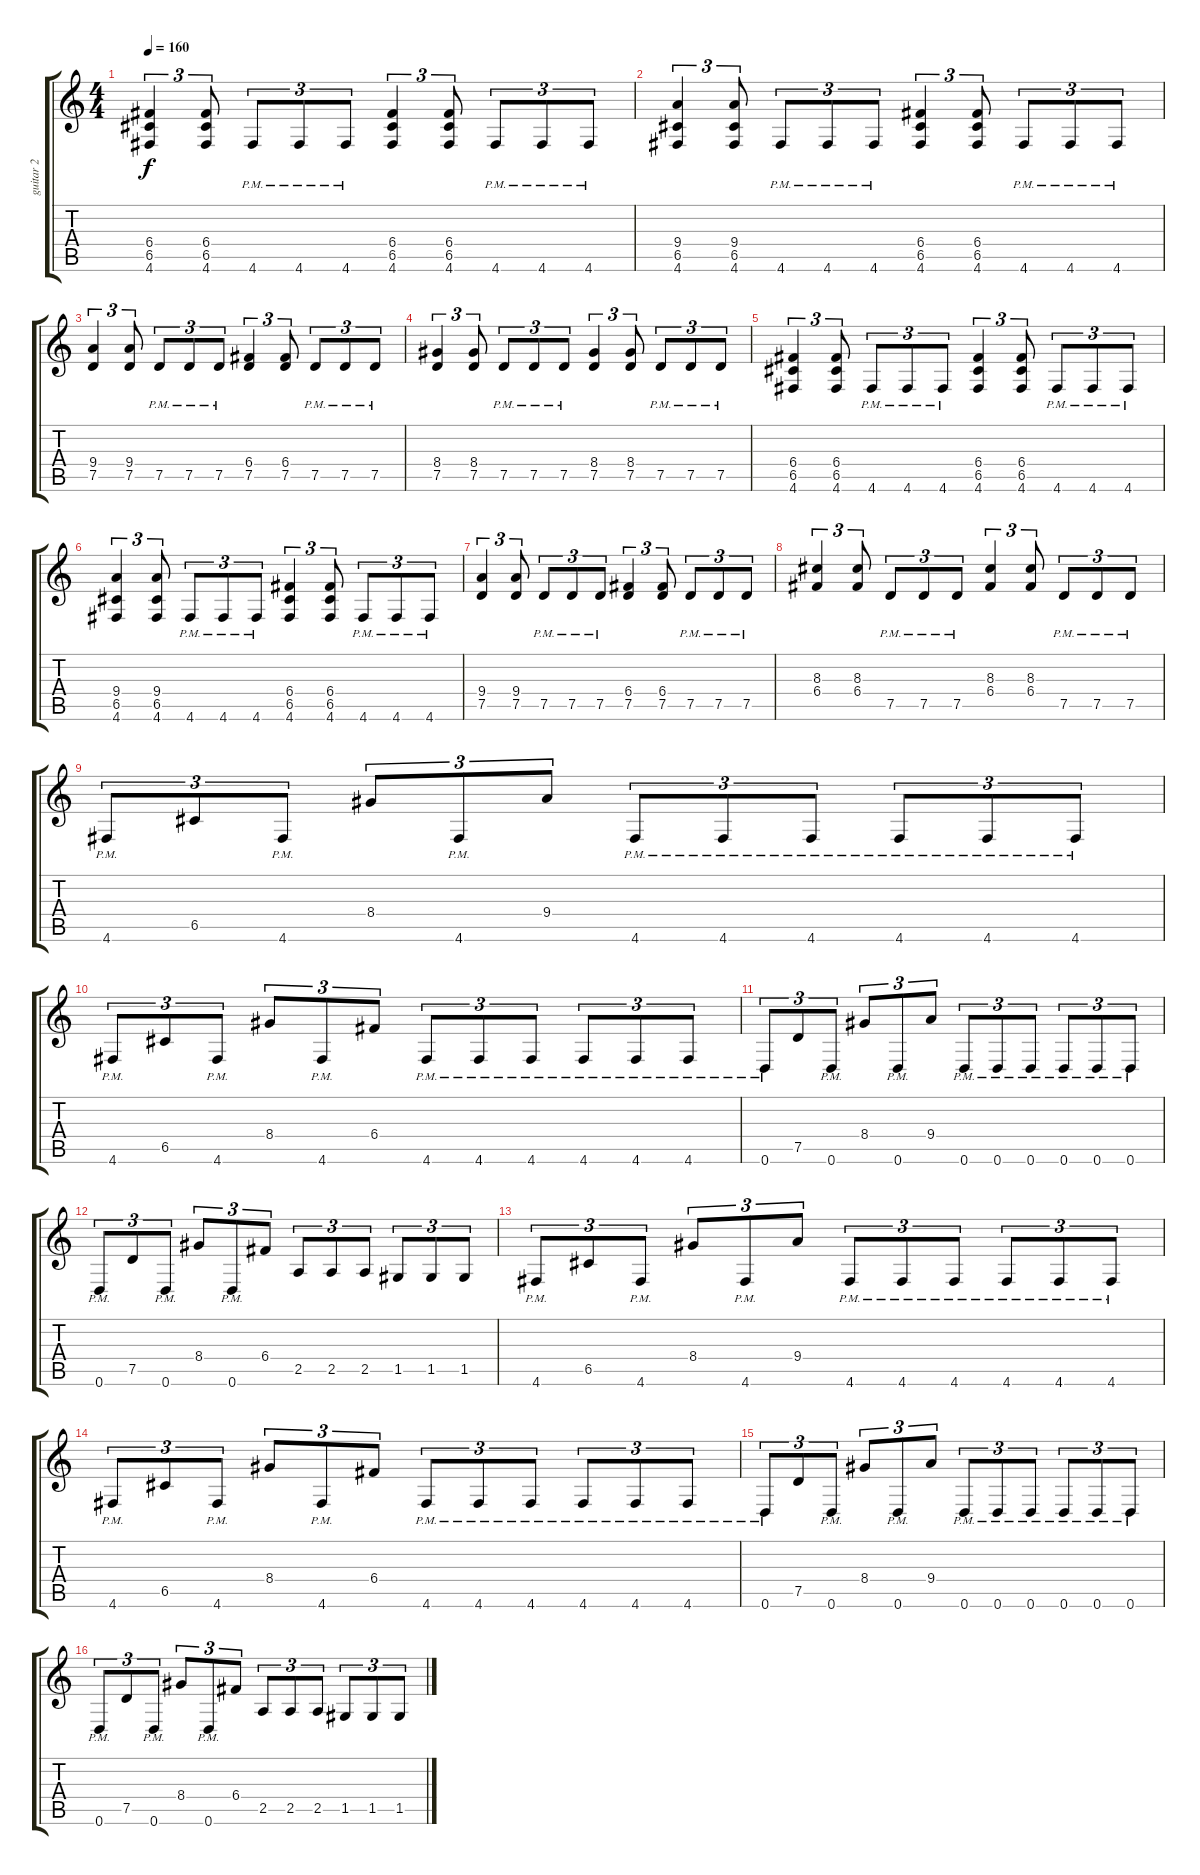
\track ("guitar 2" "guitar 2") {instrument distortionguitar}
\staff {score tabs}
\tuning (D4 A3 F3 C3 G2 D2) {hide}
\ts (4 4)
\tempo 160
\clef g2
\ks c
(6.4 6.5 4.6).4{tu (3 2) dy f} (6.4 6.5 4.6).8{tu (3 2)} 4.6{pm}.8{tu (3 2)} 4.6{pm}.8{tu (3 2)} 4.6{pm}.8{tu (3 2)} (6.4 6.5 4.6).4{tu (3 2)} (6.4 6.5 4.6).8{tu (3 2)} 4.6{pm}.8{tu (3 2)} 4.6{pm}.8{tu (3 2)} 4.6{pm}.8{tu (3 2)} |
(9.4 6.5 4.6).4{tu (3 2)} (9.4 6.5 4.6).8{tu (3 2)} 4.6{pm}.8{tu (3 2)} 4.6{pm}.8{tu (3 2)} 4.6{pm}.8{tu (3 2)} (6.4 6.5 4.6).4{tu (3 2)} (6.4 6.5 4.6).8{tu (3 2)} 4.6{pm}.8{tu (3 2)} 4.6{pm}.8{tu (3 2)} 4.6{pm}.8{tu (3 2)} |
(9.4 7.5).4{tu (3 2)} (9.4 7.5).8{tu (3 2)} 7.5{pm}.8{tu (3 2)} 7.5{pm}.8{tu (3 2)} 7.5{pm}.8{tu (3 2)} (6.4 7.5).4{tu (3 2)} (6.4 7.5).8{tu (3 2)} 7.5{pm}.8{tu (3 2)} 7.5{pm}.8{tu (3 2)} 7.5{pm}.8{tu (3 2)} |
(8.4 7.5).4{tu (3 2)} (8.4 7.5).8{tu (3 2)} 7.5{pm}.8{tu (3 2)} 7.5{pm}.8{tu (3 2)} 7.5{pm}.8{tu (3 2)} (8.4 7.5).4{tu (3 2)} (8.4 7.5).8{tu (3 2)} 7.5{pm}.8{tu (3 2)} 7.5{pm}.8{tu (3 2)} 7.5{pm}.8{tu (3 2)} |
(6.4 6.5 4.6).4{tu (3 2)} (6.4 6.5 4.6).8{tu (3 2)} 4.6{pm}.8{tu (3 2)} 4.6{pm}.8{tu (3 2)} 4.6{pm}.8{tu (3 2)} (6.4 6.5 4.6).4{tu (3 2)} (6.4 6.5 4.6).8{tu (3 2)} 4.6{pm}.8{tu (3 2)} 4.6{pm}.8{tu (3 2)} 4.6{pm}.8{tu (3 2)} |
(9.4 6.5 4.6).4{tu (3 2)} (9.4 6.5 4.6).8{tu (3 2)} 4.6{pm}.8{tu (3 2)} 4.6{pm}.8{tu (3 2)} 4.6{pm}.8{tu (3 2)} (6.4 6.5 4.6).4{tu (3 2)} (6.4 6.5 4.6).8{tu (3 2)} 4.6{pm}.8{tu (3 2)} 4.6{pm}.8{tu (3 2)} 4.6{pm}.8{tu (3 2)} |
(9.4 7.5).4{tu (3 2)} (9.4 7.5).8{tu (3 2)} 7.5{pm}.8{tu (3 2)} 7.5{pm}.8{tu (3 2)} 7.5{pm}.8{tu (3 2)} (6.4 7.5).4{tu (3 2)} (6.4 7.5).8{tu (3 2)} 7.5{pm}.8{tu (3 2)} 7.5{pm}.8{tu (3 2)} 7.5{pm}.8{tu (3 2)} |
(8.3 6.4).4{tu (3 2)} (8.3 6.4).8{tu (3 2)} 7.5{pm}.8{tu (3 2)} 7.5{pm}.8{tu (3 2)} 7.5{pm}.8{tu (3 2)} (8.3 6.4).4{tu (3 2)} (8.3 6.4).8{tu (3 2)} 7.5{pm}.8{tu (3 2)} 7.5{pm}.8{tu (3 2)} 7.5{pm}.8{tu (3 2)} |
4.6{pm}.8{tu (3 2)} 6.5.8{tu (3 2)} 4.6{pm}.8{tu (3 2)} 8.4.8{tu (3 2)} 4.6{pm}.8{tu (3 2)} 9.4.8{tu (3 2)} 4.6{pm}.8{tu (3 2)} 4.6{pm}.8{tu (3 2)} 4.6{pm}.8{tu (3 2)} 4.6{pm}.8{tu (3 2)} 4.6{pm}.8{tu (3 2)} 4.6{pm}.8{tu (3 2)} |
4.6{pm}.8{tu (3 2)} 6.5.8{tu (3 2)} 4.6{pm}.8{tu (3 2)} 8.4.8{tu (3 2)} 4.6{pm}.8{tu (3 2)} 6.4.8{tu (3 2)} 4.6{pm}.8{tu (3 2)} 4.6{pm}.8{tu (3 2)} 4.6{pm}.8{tu (3 2)} 4.6{pm}.8{tu (3 2)} 4.6{pm}.8{tu (3 2)} 4.6{pm}.8{tu (3 2)} |
0.6{pm}.8{tu (3 2)} 7.5.8{tu (3 2)} 0.6{pm}.8{tu (3 2)} 8.4.8{tu (3 2)} 0.6{pm}.8{tu (3 2)} 9.4.8{tu (3 2)} 0.6{pm}.8{tu (3 2)} 0.6{pm}.8{tu (3 2)} 0.6{pm}.8{tu (3 2)} 0.6{pm}.8{tu (3 2)} 0.6{pm}.8{tu (3 2)} 0.6{pm}.8{tu (3 2)} |
0.6{pm}.8{tu (3 2)} 7.5.8{tu (3 2)} 0.6{pm}.8{tu (3 2)} 8.4.8{tu (3 2)} 0.6{pm}.8{tu (3 2)} 6.4.8{tu (3 2)} 2.5.8{tu (3 2)} 2.5.8{tu (3 2)} 2.5.8{tu (3 2)} 1.5.8{tu (3 2)} 1.5.8{tu (3 2)} 1.5.8{tu (3 2)} |
4.6{pm}.8{tu (3 2)} 6.5.8{tu (3 2)} 4.6{pm}.8{tu (3 2)} 8.4.8{tu (3 2)} 4.6{pm}.8{tu (3 2)} 9.4.8{tu (3 2)} 4.6{pm}.8{tu (3 2)} 4.6{pm}.8{tu (3 2)} 4.6{pm}.8{tu (3 2)} 4.6{pm}.8{tu (3 2)} 4.6{pm}.8{tu (3 2)} 4.6{pm}.8{tu (3 2)} |
4.6{pm}.8{tu (3 2)} 6.5.8{tu (3 2)} 4.6{pm}.8{tu (3 2)} 8.4.8{tu (3 2)} 4.6{pm}.8{tu (3 2)} 6.4.8{tu (3 2)} 4.6{pm}.8{tu (3 2)} 4.6{pm}.8{tu (3 2)} 4.6{pm}.8{tu (3 2)} 4.6{pm}.8{tu (3 2)} 4.6{pm}.8{tu (3 2)} 4.6{pm}.8{tu (3 2)} |
0.6{pm}.8{tu (3 2)} 7.5.8{tu (3 2)} 0.6{pm}.8{tu (3 2)} 8.4.8{tu (3 2)} 0.6{pm}.8{tu (3 2)} 9.4.8{tu (3 2)} 0.6{pm}.8{tu (3 2)} 0.6{pm}.8{tu (3 2)} 0.6{pm}.8{tu (3 2)} 0.6{pm}.8{tu (3 2)} 0.6{pm}.8{tu (3 2)} 0.6{pm}.8{tu (3 2)} |
0.6{pm}.8{tu (3 2)} 7.5.8{tu (3 2)} 0.6{pm}.8{tu (3 2)} 8.4.8{tu (3 2)} 0.6{pm}.8{tu (3 2)} 6.4.8{tu (3 2)} 2.5.8{tu (3 2)} 2.5.8{tu (3 2)} 2.5.8{tu (3 2)} 1.5.8{tu (3 2)} 1.5.8{tu (3 2)} 1.5.8{tu (3 2)}
